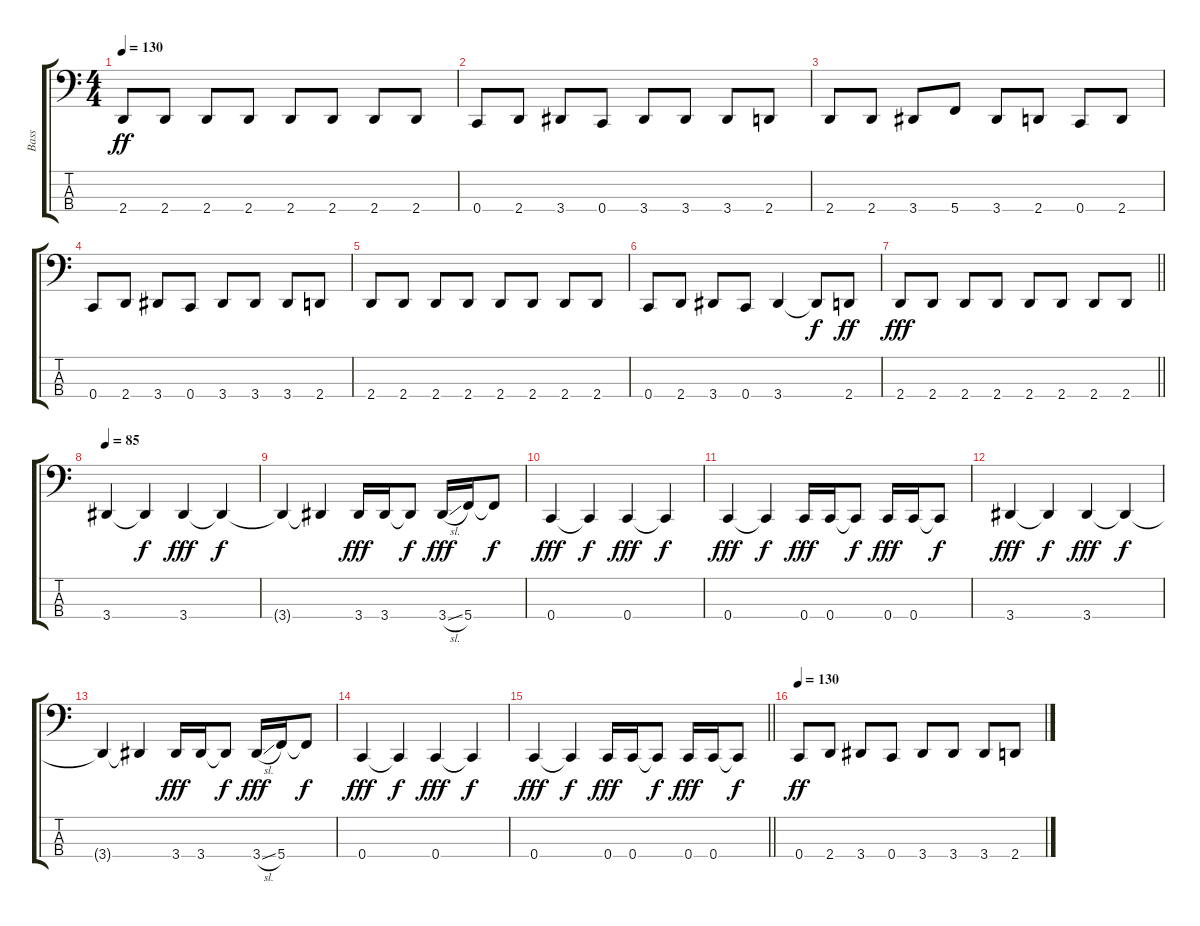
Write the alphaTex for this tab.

\track ("Bass" "Bass") {instrument electricbassfinger}
\staff {score tabs}
\tuning (F2 C2 G1 C1) {hide}
\ts (4 4)
\tempo 130
\clef f4
\ks c
2.4.8{dy ff} 2.4.8 2.4.8 2.4.8 2.4.8 2.4.8 2.4.8 2.4.8 |
0.4.8 2.4.8 3.4.8 0.4.8 3.4.8 3.4.8 3.4.8 2.4.8 |
2.4.8 2.4.8 3.4.8 5.4.8 3.4.8 2.4.8 0.4.8 2.4.8 |
0.4.8 2.4.8 3.4.8 0.4.8 3.4.8 3.4.8 3.4.8 2.4.8 |
2.4.8 2.4.8 2.4.8 2.4.8 2.4.8 2.4.8 2.4.8 2.4.8 |
0.4.8 2.4.8 3.4.8 0.4.8 3.4.4 3.4{t}.8{dy f} 2.4.8{dy ff} |
\barLineRight lightlight
2.4.8{dy fff} 2.4.8 2.4.8 2.4.8 2.4.8 2.4.8 2.4.8 2.4.8 |
\section ("" "")
\tempo 85
3.4.4 3.4{t}.4{dy f} 3.4.4{dy fff} 3.4{t}.4{dy f} |
3.4{t}.4 3.4{t}.4 3.4.16{dy fff} 3.4.16 3.4{t}.8{dy f} 3.4{sl}.16{dy fff} 5.4.16 5.4{t}.8{dy f} |
0.4.4{dy fff} 0.4{t}.4{dy f} 0.4.4{dy fff} 0.4{t}.4{dy f} |
0.4.4{dy fff} 0.4{t}.4{dy f} 0.4.16{dy fff} 0.4.16 0.4{t}.8{dy f} 0.4.16{dy fff} 0.4.16 0.4{t}.8{dy f} |
3.4.4{dy fff} 3.4{t}.4{dy f} 3.4.4{dy fff} 3.4{t}.4{dy f} |
3.4{t}.4 3.4{t}.4 3.4.16{dy fff} 3.4.16 3.4{t}.8{dy f} 3.4{sl}.16{dy fff} 5.4.16 5.4{t}.8{dy f} |
0.4.4{dy fff} 0.4{t}.4{dy f} 0.4.4{dy fff} 0.4{t}.4{dy f} |
\barLineRight lightlight
0.4.4{dy fff} 0.4{t}.4{dy f} 0.4.16{dy fff} 0.4.16 0.4{t}.8{dy f} 0.4.16{dy fff} 0.4.16 0.4{t}.8{dy f} |
\section ("" "")
\tempo 130
0.4.8{dy ff} 2.4.8 3.4.8 0.4.8 3.4.8 3.4.8 3.4.8 2.4.8
